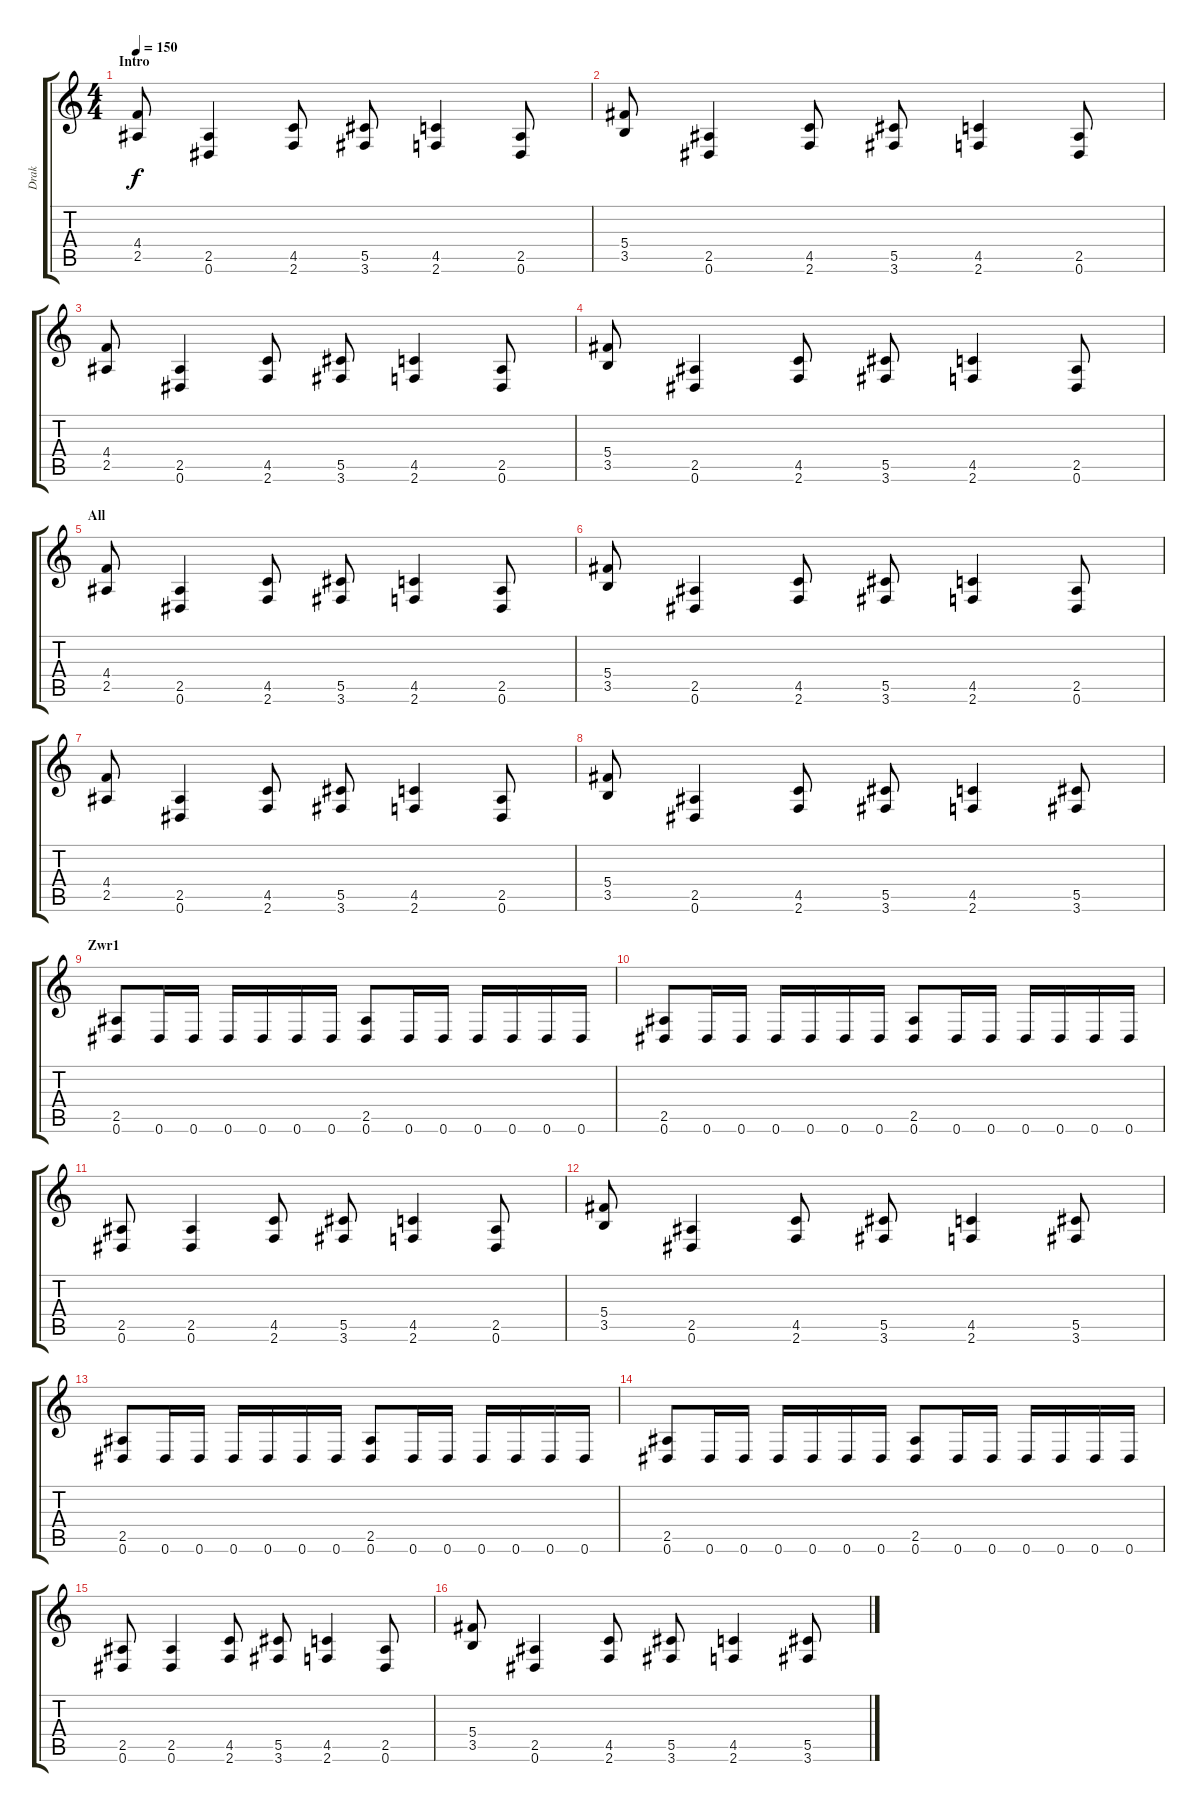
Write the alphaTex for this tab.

\track ("Drak" "Drak") {instrument distortionguitar}
\staff {score tabs}
\tuning (Eb4 Bb3 Gb3 Db3 Ab2 Eb2) {hide}
\ts (4 4)
\section ("" "Intro")
\tempo 150
\clef g2
\ks c
(4.4 2.5).8{dy f instrument distortionguitar} (2.5 0.6).4 (4.5 2.6).8 (5.5 3.6).8 (4.5 2.6).4 (2.5 0.6).8 |
(5.4 3.5).8 (2.5 0.6).4 (4.5 2.6).8 (5.5 3.6).8 (4.5 2.6).4 (2.5 0.6).8 |
(4.4 2.5).8 (2.5 0.6).4 (4.5 2.6).8 (5.5 3.6).8 (4.5 2.6).4 (2.5 0.6).8 |
(5.4 3.5).8 (2.5 0.6).4 (4.5 2.6).8 (5.5 3.6).8 (4.5 2.6).4 (2.5 0.6).8 |
\section ("" "All")
(4.4 2.5).8 (2.5 0.6).4 (4.5 2.6).8 (5.5 3.6).8 (4.5 2.6).4 (2.5 0.6).8 |
(5.4 3.5).8 (2.5 0.6).4 (4.5 2.6).8 (5.5 3.6).8 (4.5 2.6).4 (2.5 0.6).8 |
(4.4 2.5).8 (2.5 0.6).4 (4.5 2.6).8 (5.5 3.6).8 (4.5 2.6).4 (2.5 0.6).8 |
(5.4 3.5).8 (2.5 0.6).4 (4.5 2.6).8 (5.5 3.6).8 (4.5 2.6).4 (5.5 3.6).8 |
\section ("" "Zwr1")
(2.5 0.6).8 0.6.16 0.6.16 0.6.16 0.6.16 0.6.16 0.6.16 (2.5 0.6).8 0.6.16 0.6.16 0.6.16 0.6.16 0.6.16 0.6.16 |
(2.5 0.6).8 0.6.16 0.6.16 0.6.16 0.6.16 0.6.16 0.6.16 (2.5 0.6).8 0.6.16 0.6.16 0.6.16 0.6.16 0.6.16 0.6.16 |
(2.5 0.6).8 (2.5 0.6).4 (4.5 2.6).8 (5.5 3.6).8 (4.5 2.6).4 (2.5 0.6).8 |
(5.4 3.5).8 (2.5 0.6).4 (4.5 2.6).8 (5.5 3.6).8 (4.5 2.6).4 (5.5 3.6).8 |
(2.5 0.6).8{txt " "} 0.6.16 0.6.16 0.6.16 0.6.16 0.6.16 0.6.16 (2.5 0.6).8 0.6.16 0.6.16 0.6.16 0.6.16 0.6.16 0.6.16 |
(2.5 0.6).8 0.6.16 0.6.16 0.6.16 0.6.16 0.6.16 0.6.16 (2.5 0.6).8 0.6.16 0.6.16 0.6.16 0.6.16 0.6.16 0.6.16 |
(2.5 0.6).8 (2.5 0.6).4 (4.5 2.6).8 (5.5 3.6).8 (4.5 2.6).4 (2.5 0.6).8 |
(5.4 3.5).8 (2.5 0.6).4 (4.5 2.6).8 (5.5 3.6).8 (4.5 2.6).4 (5.5 3.6).8
